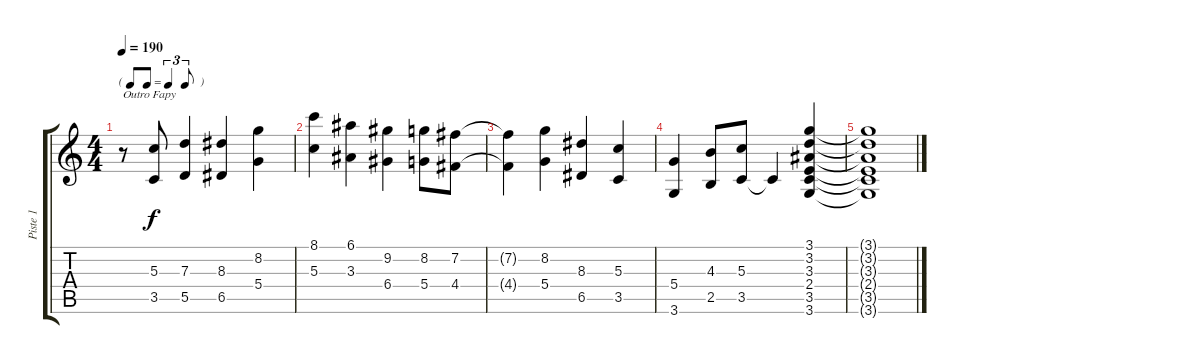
\track ("Piste 1" "Piste 1") {instrument acousticguitarsteel}
\staff {score tabs}
\tuning (E4 B3 G3 D3 A2 E2) {hide}
\ts (4 4)
\tf triplet8th
\tempo 190
\clef g2
\ks c
r.8{txt "Outro Fapy" dy f} (5.3 3.5).8 (7.3 5.5).4 (8.3 6.5).4 (8.2 5.4).4 |
(8.1 5.3).4 (6.1 3.3).4 (9.2 6.4).4 (8.2 5.4).8 (7.2 4.4).8 |
(7.2{t} 4.4{t}).4 (8.2 5.4).4 (8.3 6.5).4 (5.3 3.5).4 |
(5.4 3.6).4 (4.3 2.5).8 (5.3 3.5).8 3.5{t}.4 (3.1 3.2 3.3 2.4 3.5 3.6).4 |
(3.1{t} 3.2{t} 3.3{t} 2.4{t} 3.5{t} 3.6{t}).1
